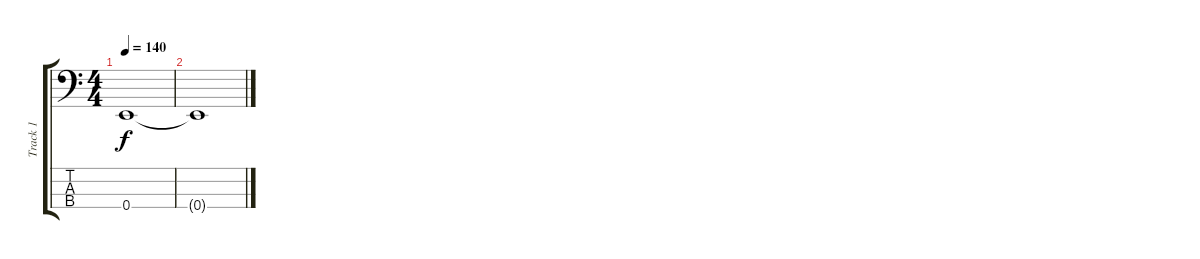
\track ("Track 1" "Track 1") {instrument electricbasspick}
\staff {score tabs}
\tuning (G2 D2 A1 E1) {hide}
\ts (4 4)
\tempo 140
\clef f4
\ks c
0.4.1{dy f} |
0.4{t}.1
